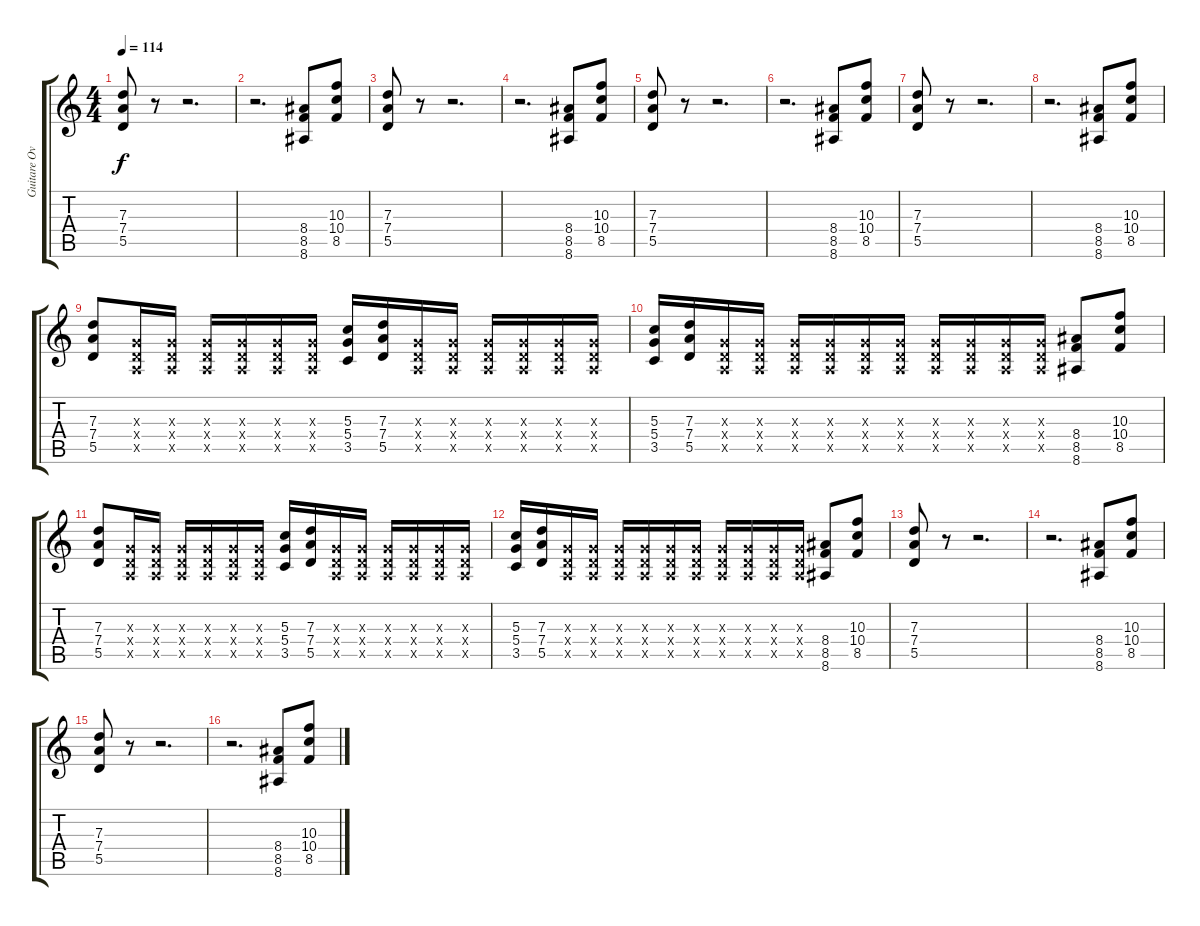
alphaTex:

\track ("Guitare Overdrive" "Guitare Ov") {instrument overdrivenguitar}
\staff {score tabs}
\tuning (E4 B3 G3 D3 A2 D2) {hide}
\ts (4 4)
\tempo 114
\clef g2
\ks c
(7.3 7.4 5.5).8{dy f} r.8 r.2{d} |
r.2{d} (8.4 8.5 8.6).8 (10.3 10.4 8.5).8 |
(7.3 7.4 5.5).8 r.8 r.2{d} |
r.2{d} (8.4 8.5 8.6).8 (10.3 10.4 8.5).8 |
(7.3 7.4 5.5).8 r.8 r.2{d} |
r.2{d} (8.4 8.5 8.6).8 (10.3 10.4 8.5).8 |
(7.3 7.4 5.5).8 r.8 r.2{d} |
r.2{d} (8.4 8.5 8.6).8 (10.3 10.4 8.5).8 |
(7.3 7.4 5.5).8 (0.3{x} 0.4{x} 0.5{x}).16 (0.3{x} 0.4{x} 0.5{x}).16 (0.3{x} 0.4{x} 0.5{x}).16 (0.3{x} 0.4{x} 0.5{x}).16 (0.3{x} 0.4{x} 0.5{x}).16 (0.3{x} 0.4{x} 0.5{x}).16 (5.3 5.4 3.5).16 (7.3 7.4 5.5).16 (0.3{x} 0.4{x} 0.5{x}).16 (0.3{x} 0.4{x} 0.5{x}).16 (0.3{x} 0.4{x} 0.5{x}).16 (0.3{x} 0.4{x} 0.5{x}).16 (0.3{x} 0.4{x} 0.5{x}).16 (0.3{x} 0.4{x} 0.5{x}).16 |
(5.3 5.4 3.5).16 (7.3 7.4 5.5).16 (0.3{x} 0.4{x} 0.5{x}).16 (0.3{x} 0.4{x} 0.5{x}).16 (0.3{x} 0.4{x} 0.5{x}).16 (0.3{x} 0.4{x} 0.5{x}).16 (0.3{x} 0.4{x} 0.5{x}).16 (0.3{x} 0.4{x} 0.5{x}).16 (0.3{x} 0.4{x} 0.5{x}).16 (0.3{x} 0.4{x} 0.5{x}).16 (0.3{x} 0.4{x} 0.5{x}).16 (0.3{x} 0.4{x} 0.5{x}).16 (8.4 8.5 8.6).8 (10.3 10.4 8.5).8 |
(7.3 7.4 5.5).8 (0.3{x} 0.4{x} 0.5{x}).16 (0.3{x} 0.4{x} 0.5{x}).16 (0.3{x} 0.4{x} 0.5{x}).16 (0.3{x} 0.4{x} 0.5{x}).16 (0.3{x} 0.4{x} 0.5{x}).16 (0.3{x} 0.4{x} 0.5{x}).16 (5.3 5.4 3.5).16 (7.3 7.4 5.5).16 (0.3{x} 0.4{x} 0.5{x}).16 (0.3{x} 0.4{x} 0.5{x}).16 (0.3{x} 0.4{x} 0.5{x}).16 (0.3{x} 0.4{x} 0.5{x}).16 (0.3{x} 0.4{x} 0.5{x}).16 (0.3{x} 0.4{x} 0.5{x}).16 |
(5.3 5.4 3.5).16 (7.3 7.4 5.5).16 (0.3{x} 0.4{x} 0.5{x}).16 (0.3{x} 0.4{x} 0.5{x}).16 (0.3{x} 0.4{x} 0.5{x}).16 (0.3{x} 0.4{x} 0.5{x}).16 (0.3{x} 0.4{x} 0.5{x}).16 (0.3{x} 0.4{x} 0.5{x}).16 (0.3{x} 0.4{x} 0.5{x}).16 (0.3{x} 0.4{x} 0.5{x}).16 (0.3{x} 0.4{x} 0.5{x}).16 (0.3{x} 0.4{x} 0.5{x}).16 (8.4 8.5 8.6).8 (10.3 10.4 8.5).8 |
(7.3 7.4 5.5).8 r.8 r.2{d} |
r.2{d} (8.4 8.5 8.6).8 (10.3 10.4 8.5).8 |
(7.3 7.4 5.5).8 r.8 r.2{d} |
r.2{d} (8.4 8.5 8.6).8 (10.3 10.4 8.5).8
